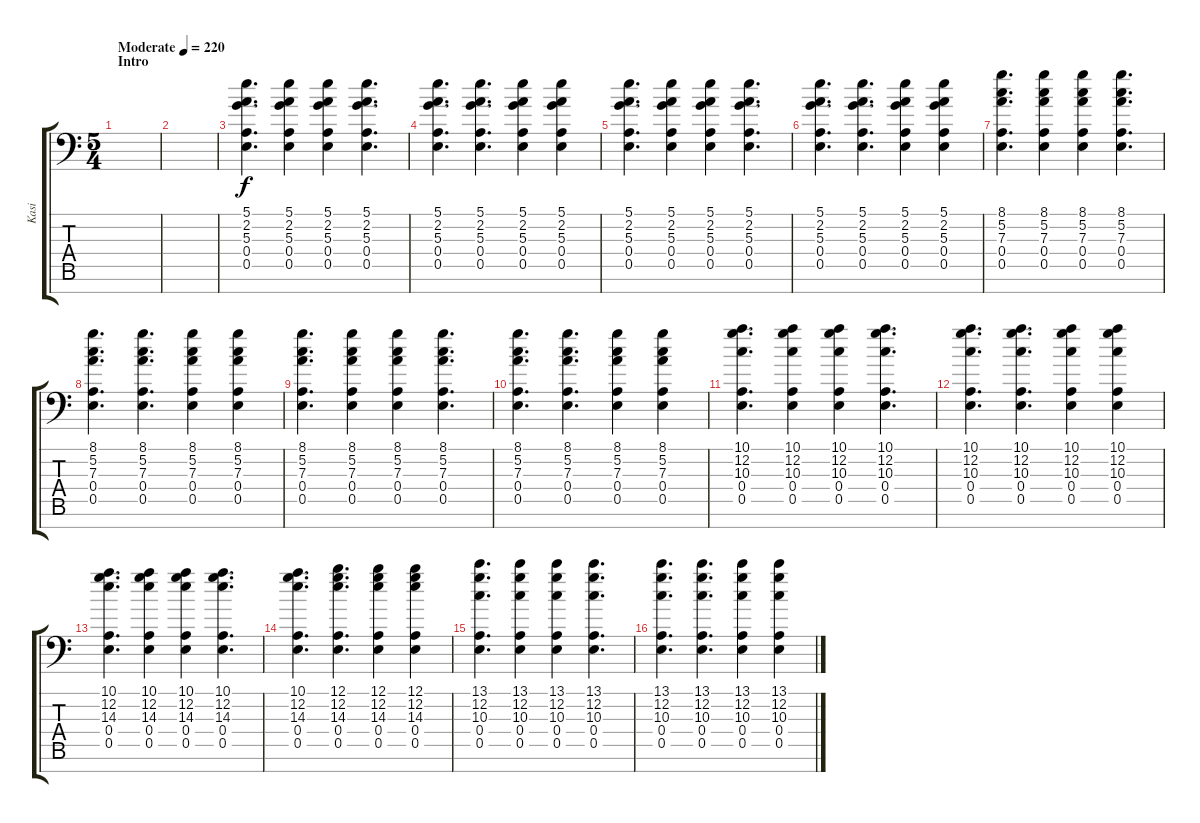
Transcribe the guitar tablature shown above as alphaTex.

\track ("Kasi" "Kasi") {instrument overdrivenguitar}
\staff {score tabs}
\tuning (B3 G3 D3 A2 E2 A1 E1) {hide}
\ts (5 4)
\section ("" "Intro")
\tempo (220 "Moderate")
\clef f4
\ks c
|
|
(5.1 2.2 5.3 0.4 0.5).4{d} (5.1 2.2 5.3 0.4 0.5).4 (5.1 2.2 5.3 0.4 0.5).4 (5.1 2.2 5.3 0.4 0.5).4{d} |
(5.1 2.2 5.3 0.4 0.5).4{d} (5.1 2.2 5.3 0.4 0.5).4{d} (5.1 2.2 5.3 0.4 0.5).4 (5.1 2.2 5.3 0.4 0.5).4 |
(5.1 2.2 5.3 0.4 0.5).4{d} (5.1 2.2 5.3 0.4 0.5).4 (5.1 2.2 5.3 0.4 0.5).4 (5.1 2.2 5.3 0.4 0.5).4{d} |
(5.1 2.2 5.3 0.4 0.5).4{d} (5.1 2.2 5.3 0.4 0.5).4{d} (5.1 2.2 5.3 0.4 0.5).4 (5.1 2.2 5.3 0.4 0.5).4 |
(8.1 5.2 7.3 0.4 0.5).4{d} (8.1 5.2 7.3 0.4 0.5).4 (8.1 5.2 7.3 0.4 0.5).4 (8.1 5.2 7.3 0.4 0.5).4{d} |
(8.1 5.2 7.3 0.4 0.5).4{d} (8.1 5.2 7.3 0.4 0.5).4{d} (8.1 5.2 7.3 0.4 0.5).4 (8.1 5.2 7.3 0.4 0.5).4 |
(8.1 5.2 7.3 0.4 0.5).4{d} (8.1 5.2 7.3 0.4 0.5).4 (8.1 5.2 7.3 0.4 0.5).4 (8.1 5.2 7.3 0.4 0.5).4{d} |
(8.1 5.2 7.3 0.4 0.5).4{d} (8.1 5.2 7.3 0.4 0.5).4{d} (8.1 5.2 7.3 0.4 0.5).4 (8.1 5.2 7.3 0.4 0.5).4 |
(10.1 12.2 10.3 0.4 0.5).4{d} (10.1 12.2 10.3 0.4 0.5).4 (10.1 12.2 10.3 0.4 0.5).4 (10.1 12.2 10.3 0.4 0.5).4{d} |
(10.1 12.2 10.3 0.4 0.5).4{d} (10.1 12.2 10.3 0.4 0.5).4{d} (10.1 12.2 10.3 0.4 0.5).4 (10.1 12.2 10.3 0.4 0.5).4 |
(10.1 12.2 14.3 0.4 0.5).4{d} (10.1 12.2 14.3 0.4 0.5).4 (10.1 12.2 14.3 0.4 0.5).4 (10.1 12.2 14.3 0.4 0.5).4{d} |
(10.1 12.2 14.3 0.4 0.5).4{d} (12.1 12.2 14.3 0.4 0.5).4{d} (12.1 12.2 14.3 0.4 0.5).4 (12.1 12.2 14.3 0.4 0.5).4 |
(13.1 12.2 10.3 0.4 0.5).4{d} (13.1 12.2 10.3 0.4 0.5).4 (13.1 12.2 10.3 0.4 0.5).4 (13.1 12.2 10.3 0.4 0.5).4{d} |
(13.1 12.2 10.3 0.4 0.5).4{d} (13.1 12.2 10.3 0.4 0.5).4{d} (13.1 12.2 10.3 0.4 0.5).4 (13.1 12.2 10.3 0.4 0.5).4
